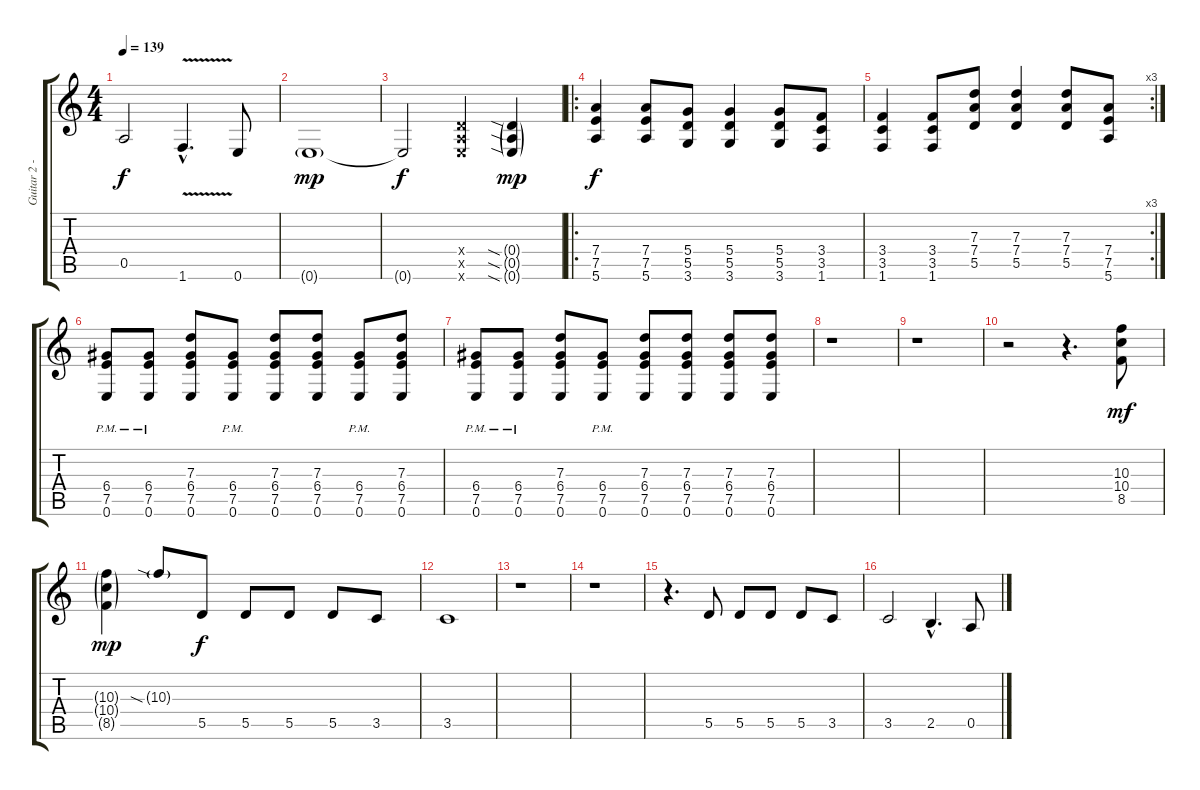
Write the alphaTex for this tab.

\track ("Guitar 2 - Overdriven" "Guitar 2 -") {instrument overdrivenguitar}
\staff {score tabs}
\tuning (E4 B3 G3 D3 A2 E2) {hide}
\ts (4 4)
\tempo 139
\clef g2
\ks c
0.5{t}.2{dy f} 1.6{v hac}.4{d} 0.6.8 |
0.6{g}.1{dy mp} |
0.6{t}.2{dy f} (0.4{x} 0.5{x} 0.6{x}).4 (0.4{sia g} 0.5{sia g} 0.6{sia g}).4{dy mp} |
\ro
(7.4 7.5 5.6).4{dy f} (7.4 7.5 5.6).8 (5.4 5.5 3.6).8 (5.4 5.5 3.6).4 (5.4 5.5 3.6).8 (3.4 3.5 1.6).8 |
\rc 3
(3.4 3.5 1.6).4 (3.4 3.5 1.6).8 (7.3 7.4 5.5).8 (7.3 7.4 5.5).4 (7.3 7.4 5.5).8 (7.4 7.5 5.6).8 |
(6.4{pm} 7.5{pm} 0.6{pm}).8 (6.4{pm} 7.5{pm} 0.6{pm}).8 (7.3 6.4 7.5 0.6).8 (6.4{pm} 7.5{pm} 0.6{pm}).8 (7.3 6.4 7.5 0.6).8 (7.3 6.4 7.5 0.6).8 (6.4{pm} 7.5{pm} 0.6{pm}).8 (7.3 6.4 7.5 0.6).8 |
(6.4{pm} 7.5{pm} 0.6{pm}).8 (6.4{pm} 7.5{pm} 0.6{pm}).8 (7.3 6.4 7.5 0.6).8 (6.4{pm} 7.5{pm} 0.6{pm}).8 (7.3 6.4 7.5 0.6).8 (7.3 6.4 7.5 0.6).8 (7.3 6.4 7.5 0.6).8 (7.3 6.4 7.5 0.6).8 |
r.1 |
r.1 |
r.2 r.4{d} (10.3 10.4 8.5).8{dy mf} |
(10.3{g} 10.4{g} 8.5{g}).4{dy mp} 10.3{sia g}.8 5.5.8{dy f} 5.5.8 5.5.8 5.5.8 3.5.8 |
3.5.1 |
r.1 |
r.1 |
r.4{d} 5.5.8 5.5.8 5.5.8 5.5.8 3.5.8 |
3.5.2 2.5{hac}.4{d} 0.5.8
